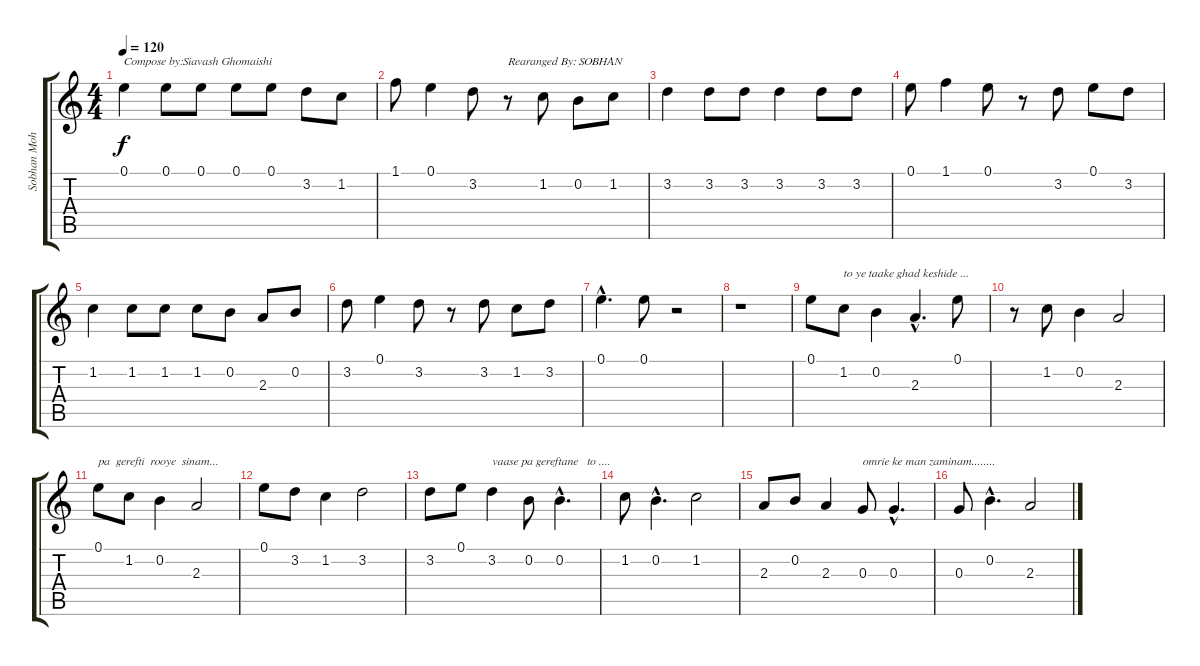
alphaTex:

\track ("Sobhan Mohammadian" "Sobhan Moh") {instrument acousticguitarnylon}
\staff {score tabs}
\tuning (E4 B3 G3 D3 A2 E2) {hide}
\ts (4 4)
\tempo 120
\clef g2
\ks c
0.1.4{txt "Compose by:Siavash Ghomaishi " dy f instrument acousticguitarnylon} 0.1.8 0.1.8 0.1.8 0.1.8 3.2.8 1.2.8 |
1.1.8 0.1.4 3.2.8 r.8{txt "Rearanged By: SOBHAN"} 1.2.8 0.2.8 1.2.8 |
3.2.4 3.2.8 3.2.8 3.2.4 3.2.8 3.2.8 |
0.1.8 1.1.4 0.1.8 r.8 3.2.8 0.1.8 3.2.8 |
1.2.4 1.2.8 1.2.8 1.2.8 0.2.8 2.3.8 0.2.8 |
3.2.8 0.1.4 3.2.8 r.8 3.2.8 1.2.8 3.2.8 |
0.1{hac}.4{d} 0.1.8 r.2 |
r.1 |
0.1.8 1.2.8{txt "to ye taake ghad keshide ..."} 0.2.4 2.3{hac}.4{d} 0.1.8 |
r.8 1.2.8 0.2.4 2.3.2 |
0.1.8{txt "pa  gerefti  rooye  sinam..."} 1.2.8 0.2.4 2.3.2 |
0.1.8 3.2.8 1.2.4 3.2.2 |
3.2.8 0.1.8 3.2.4{txt "vaase pa gereftane   to ...."} 0.2.8 0.2{hac}.4{d} |
1.2.8 0.2{hac}.4{d} 1.2.2 |
2.3.8 0.2.8 2.3.4 0.3.8{txt "omrie ke man zaminam........"} 0.3{hac}.4{d} |
0.3.8 0.2{hac}.4{d} 2.3.2
